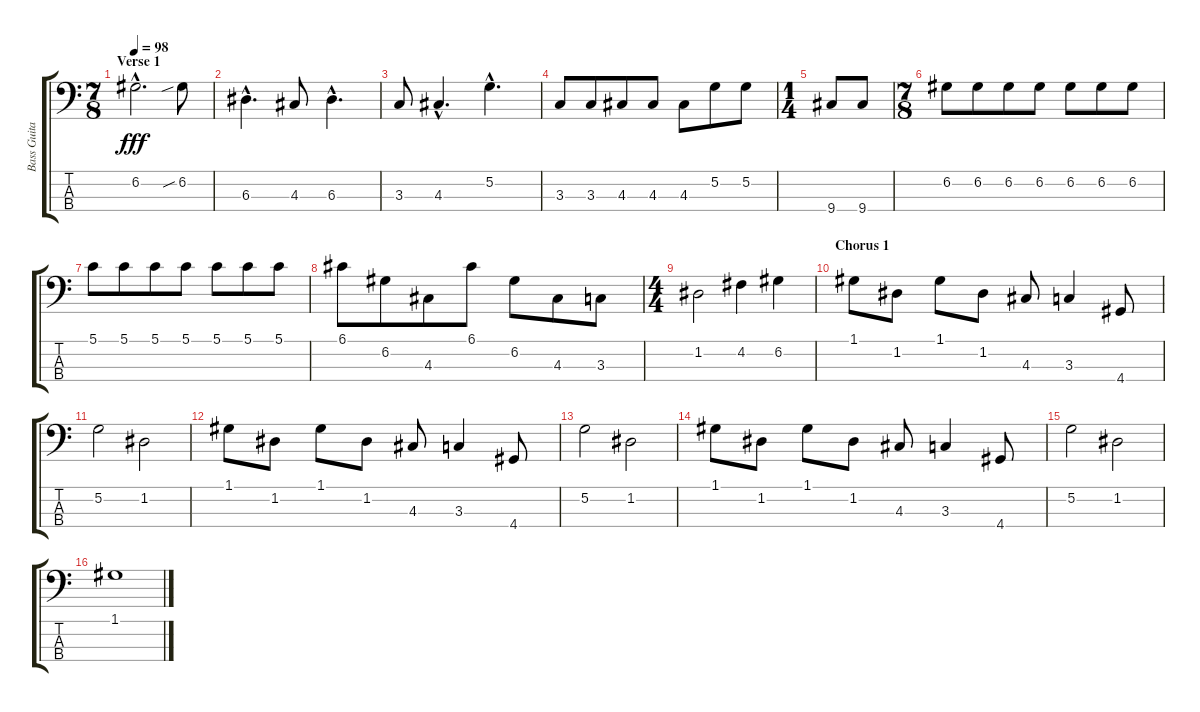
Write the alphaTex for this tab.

\track ("Bass Guitar" "Bass Guita") {instrument electricbassfinger}
\staff {score tabs}
\tuning (G2 D2 A1 E1) {hide}
\ts (7 8)
\section ("" "Verse 1")
\tempo 98
\clef f4
\ks c
6.2{hac}.2{d dy fff} 6.2{sib}.8 |
6.3{hac}.4{d} 4.3.8 6.3{hac}.4{d} |
3.3.8 4.3{hac}.4{d} 5.2{hac}.4{d} |
3.3.8 3.3.8 4.3.8 4.3.8 4.3.8 5.2.8 5.2.8 |
\ts (1 4)
9.4.8 9.4.8 |
\ts (7 8)
6.2.8 6.2.8 6.2.8 6.2.8 6.2.8 6.2.8 6.2.8 |
5.1.8 5.1.8 5.1.8 5.1.8 5.1.8 5.1.8 5.1.8 |
6.1.8 6.2.8 4.3.8 6.1.8 6.2.8 4.3.8 3.3.8 |
\ts (4 4)
1.2.2 4.2.4 6.2.4 |
\section ("" "Chorus 1")
1.1.8 1.2.8 1.1.8 1.2.8 4.3.8 3.3.4 4.4.8 |
5.2.2 1.2.2 |
1.1.8 1.2.8 1.1.8 1.2.8 4.3.8 3.3.4 4.4.8 |
5.2.2 1.2.2 |
1.1.8 1.2.8 1.1.8 1.2.8 4.3.8 3.3.4 4.4.8 |
5.2.2 1.2.2 |
1.1.1{volume 0}
